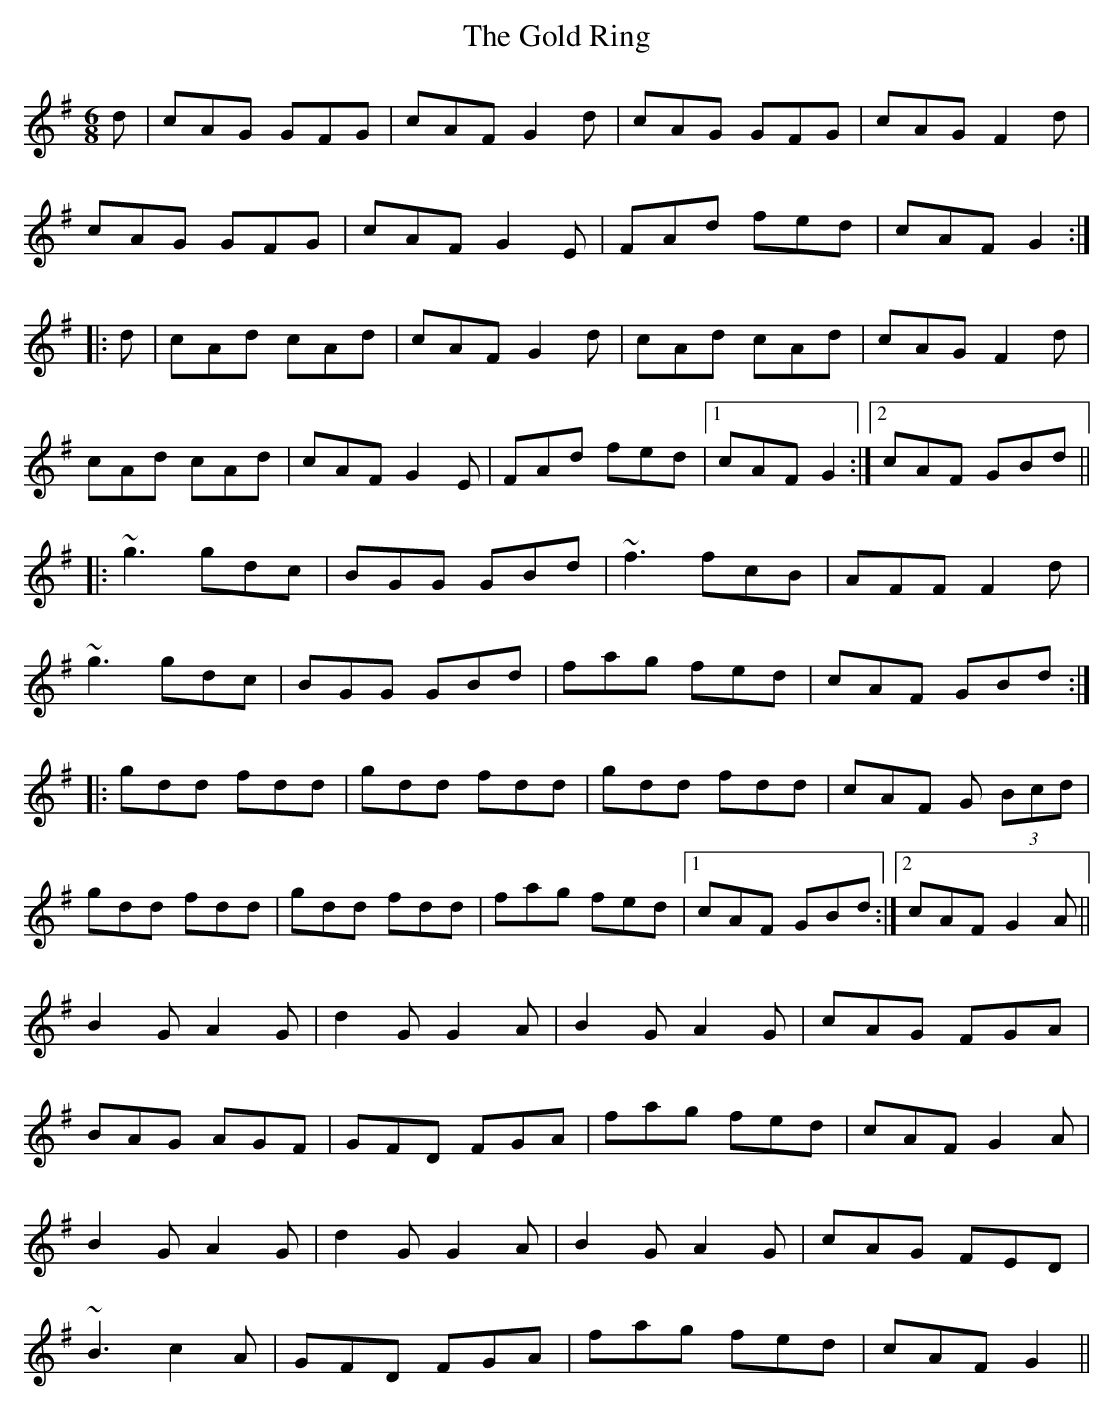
X:1
T:Gold Ring, The
M:6/8
L:1/8
K:G
d|cAG GFG|cAF G2d|cAG GFG|cAG F2d|!
cAG GFG|cAF G2E|FAd fed|cAF G2:|!
|:d|cAd cAd|cAF G2d|cAd cAd|cAG F2d|!
cAd cAd|cAF G2E|FAd fed|1 cAF G2:|2 cAF GBd||!
|:~g3 gdc|BGG GBd|~f3 fcB|AFF F2d|!
~g3 gdc|BGG GBd|fag fed|cAF GBd:|!
|:gdd fdd|gdd fdd|gdd fdd|cAF G (3Bcd|!
gdd fdd|gdd fdd|fag fed|1 cAF GBd:|2 cAF G2A||!
B2G A2G|d2G G2A|B2G A2G|cAG FGA|!
BAG AGF|GFD FGA|fag fed|cAF G2A|!
B2G A2G|d2G G2A|B2G A2G|cAG FED|!
~B3 c2A|GFD FGA|fag fed|cAF G2||!
